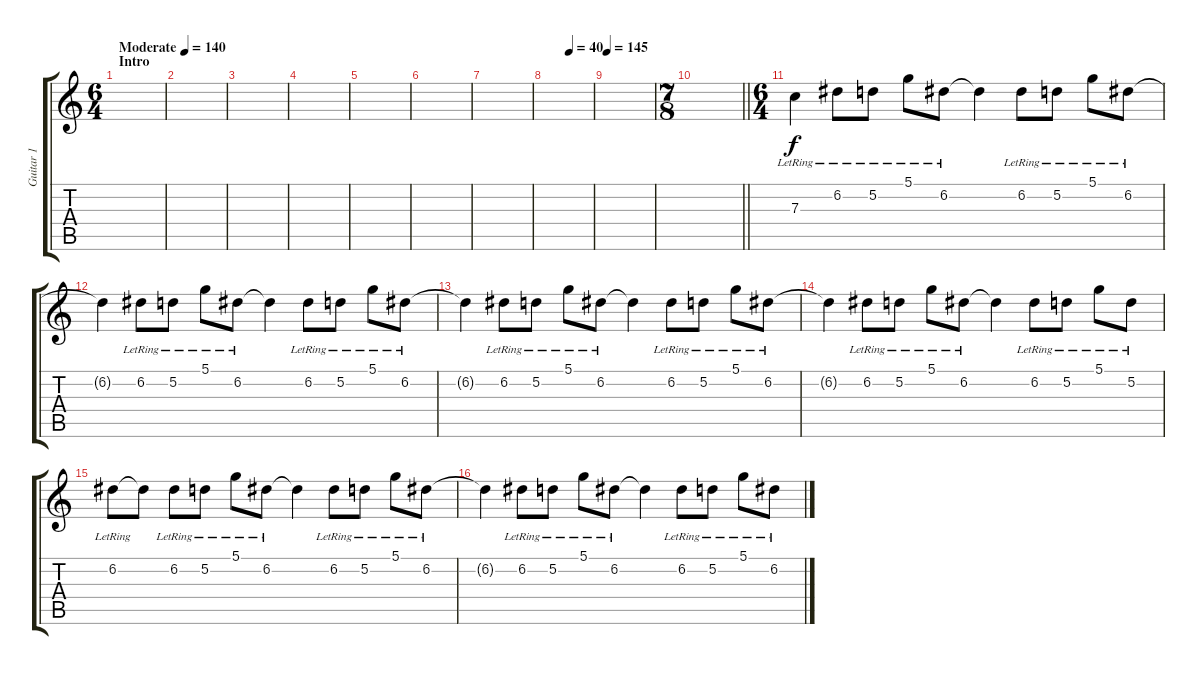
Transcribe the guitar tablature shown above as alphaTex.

\track ("Guitar 1" "Guitar 1") {instrument electricguitarclean}
\staff {score tabs}
\tuning (D4 A3 F3 C3 G2 C2) {hide}
\ts (6 4)
\section ("" "Intro")
\tempo (140 "Moderate")
\clef g2
\ks c
|
|
|
|
|
|
|
\tempo (40 0.5)
|
\tempo 145
|
\ts (7 8)
\barLineRight lightlight
|
\ts (6 4)
7.3{lr}.4 6.2{lr}.8 5.2{lr}.8 5.1{lr}.8 6.2{lr}.8 6.2{t}.4 6.2{lr}.8 5.2{lr}.8 5.1{lr}.8 6.2{lr}.8 |
6.2{t}.4 6.2{lr}.8 5.2{lr}.8 5.1{lr}.8 6.2{lr}.8 6.2{t}.4 6.2{lr}.8 5.2{lr}.8 5.1{lr}.8 6.2{lr}.8 |
6.2{t}.4 6.2{lr}.8 5.2{lr}.8 5.1{lr}.8 6.2{lr}.8 6.2{t}.4 6.2{lr}.8 5.2{lr}.8 5.1{lr}.8 6.2{lr}.8 |
6.2{t}.4 6.2{lr}.8 5.2{lr}.8 5.1{lr}.8 6.2{lr}.8 6.2{t}.4 6.2{lr}.8 5.2{lr}.8 5.1{lr}.8 5.2{lr}.8 |
6.2{lr}.8 6.2{t}.8 6.2{lr}.8 5.2{lr}.8 5.1{lr}.8 6.2{lr}.8 6.2{t}.4 6.2{lr}.8 5.2{lr}.8 5.1{lr}.8 6.2{lr}.8 |
6.2{t}.4 6.2{lr}.8 5.2{lr}.8 5.1{lr}.8 6.2{lr}.8 6.2{t}.4 6.2{lr}.8 5.2{lr}.8 5.1{lr}.8 6.2{lr}.8
